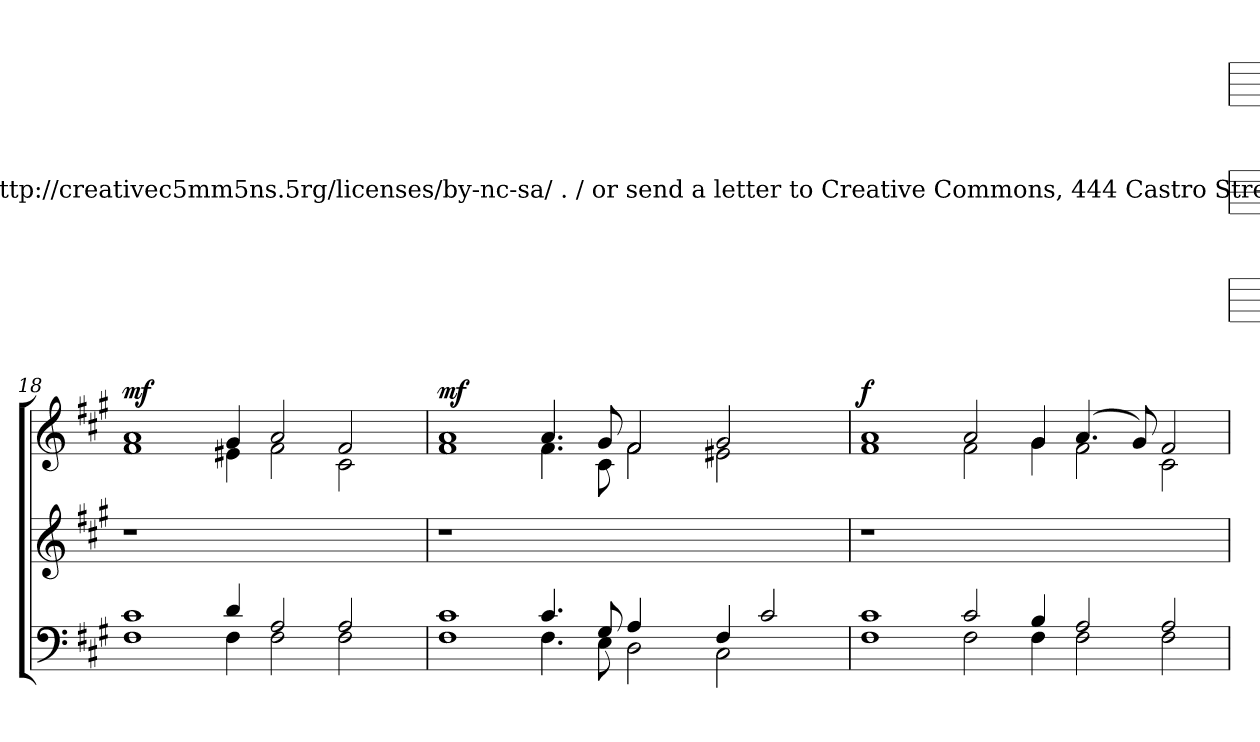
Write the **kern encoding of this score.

**kern	**text	**kern	**text	**kern	**dynam
*part3	*part3	*part2	*part2	*part1	*part1
*staff3	*staff3	*staff2	*staff2	*staff1	*staff1
*I"O Lord, open thou our lips.	*	*I"To view a copy of this license, visit http://creativec5mm5ns.5rg/licenses/by-nc-sa/ . /  or send a letter to Creative Commons, 444 Castro Street, Suite 9oo, Mountain View, California, 94041, Usa.	*	*I"Instrument 1	*
*clefF4	*	*clefG2	*	*clefG2	*
*ITrd-2c-3	*	*	*	*ITrd-2c-3	*
*k[]	*	*k[f#c#g#]	*	*k[]	*
*C:	*	*A:	*	*C:	*
=17	=17	=17	=17	=17	=17
!	!LO:LY:a:cj	!	!LO:LY:b	!	!
1e 1d 1G 1C	...^from^evil.^A-	1a 1g# 1e 1e	...^from^evil.^Amen.-	1r	.
!!LO:LB:g=z
=18!	=18!	=18!	=18!	=18!	=18!
!	!LO:LY:a:cj	!	!	!	!LO:DY:a
*^	*	*	*	*^	*
1e 1A	1ryy	--	1r	.	1cc	1a	mf
!	!	!LO:LY:a:cj	!	!	!	!	!
4f/	4A\	--	1ryy	.	4b/	4g#X\	.
!	!	!LO:LY:a:cj	!	!	!	!	!
2c/	2A\	--	.	.	2cc/	2a\	.
!	!	!LO:LY:a:cj	!	!	!	!	!
2c/	2A\	--	.	.	2a/	2e\	.
.	.	.	4ryy	.	.	.	.
!!LO:PB:g=z	!!
=19	=19	=19	=19	=19	=19	=19	=19
!	!	!LO:LY:a:cj	!	!	!	!	!LO:DY:a
1e 1A	1ryy	--	1r	.	1cc	1a	mf
!	!	!LO:LY:a:cj	!	!	!	!	!
4.e/	4.A\	--	1..ryy	.	4.cc/	4.a\	.
!	!	!LO:LY:a:cj	!	!	!	!	!
8B/	8G\	--	.	.	8b/	8e\	.
!	!	!LO:LY:a:cj	!	!	!	!	!
2F\	4c/	--	.	.	2a/	2a\	.
.	4ryy	.	.	.	.	.	.
!	!	!LO:LY:a:cj	!	!	!	!	!
!	!	!LO:LY:a:cj	!	!	!	!	!
4A/	2E\	--	.	.	2b/	2g#X\	.
2e/	.	.	.	.	.	.	.
.	4ryy	.	.	.	4ryy	4ryy	.
!!LO:PB:g=z	!!
=20	=20	=20	=20	=20	=20	=20	=20
!	!	!LO:LY:a:cj	!	!	!	!	!LO:DY:a
1e 1A	1ryy	--	1r	.	1cc	1a	f
!	!	!LO:LY:a:cj	!	!	!	!	!
2e/	2A\	--	1..ryy	.	2cc/	2a\	.
!	!	!LO:LY:a:cj	!	!	!	!	!
4d/	4A\	--	.	.	4b/	4b\	.
!	!	!LO:LY:a:cj	!	!	!	!	!
2c/	2A\	--	.	.	(>4.cc/	2a\	.
.	.	.	.	.	8b/)	.	.
!	!	!LO:LY:a:cj	!	!	!	!	!
2c/	2A\	--	.	.	2a/	2e\	.
*v	*v	*	*	*	*v	*v	*
=	=	=	=	=	=
*-	*-	*-	*-	*-	*-
